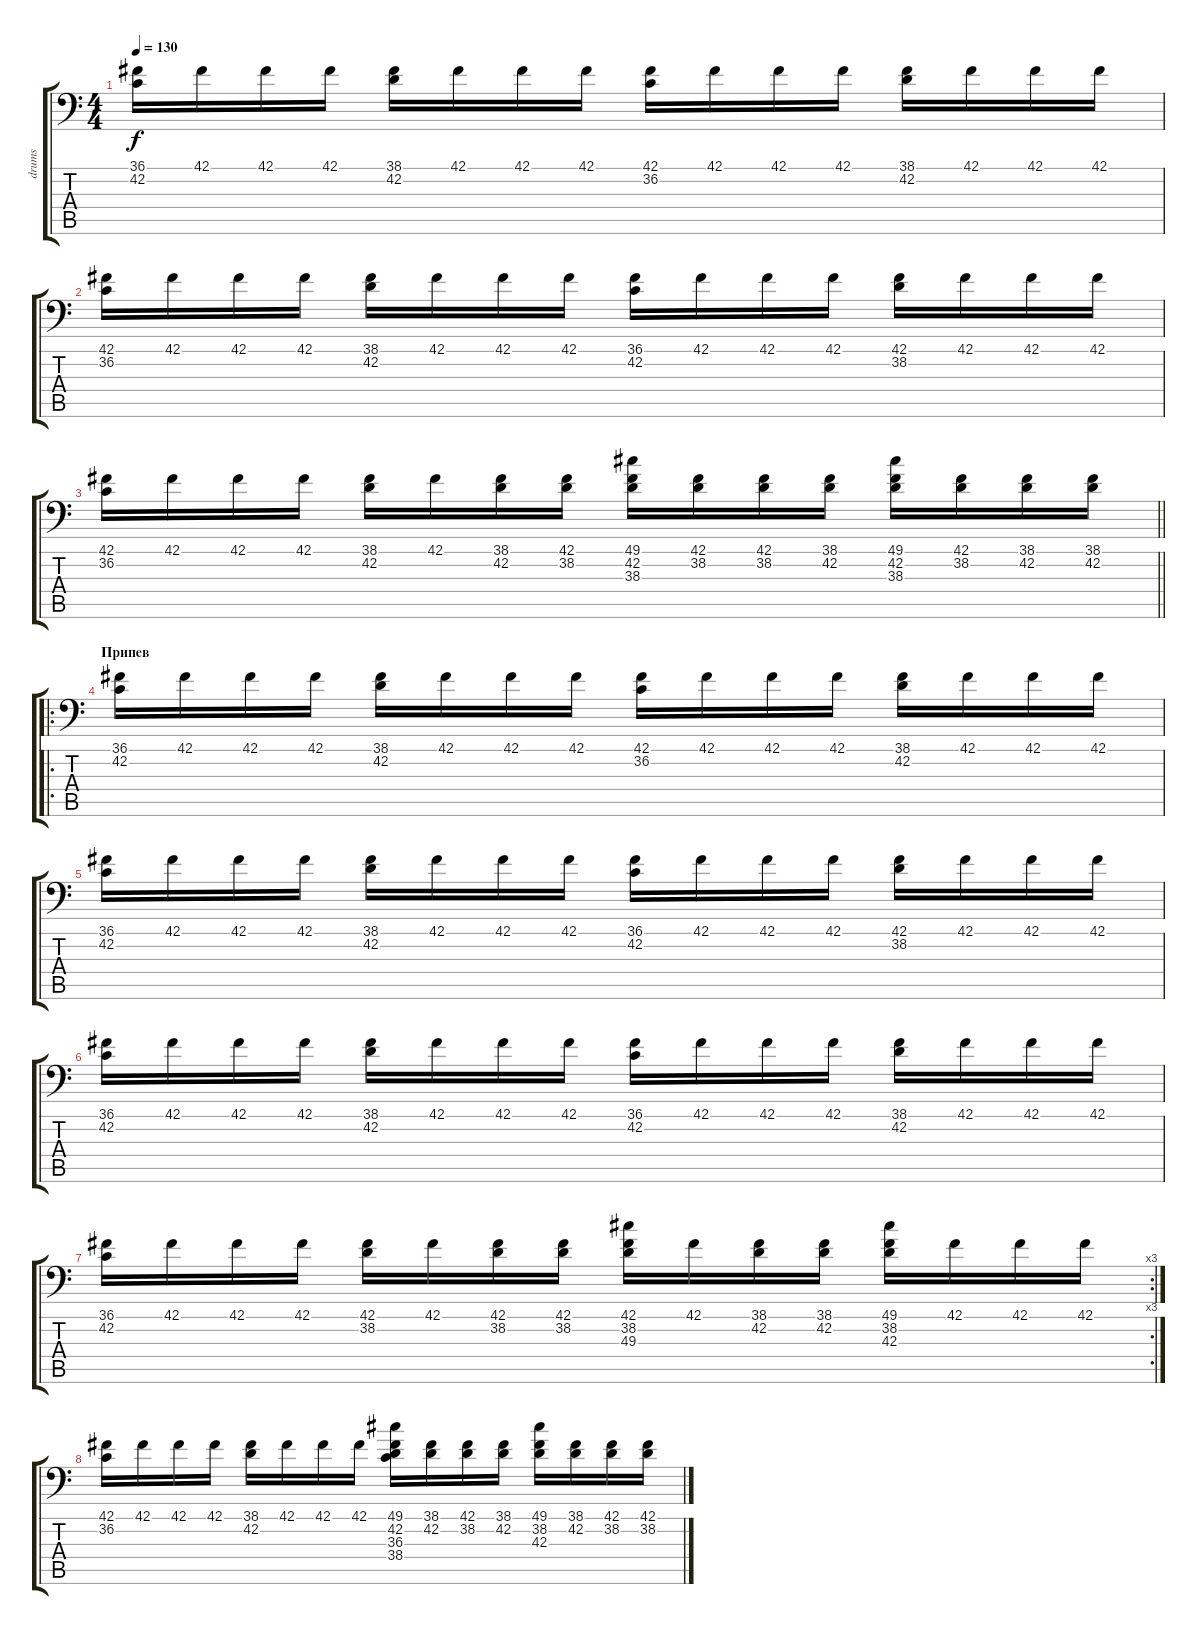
\track ("drums" "drums") {solo instrument acousticgrandpiano}
\staff {score tabs}
\tuning (C-1 C-1 C-1 C-1 C-1 C-1) {hide}
\ts (4 4)
\tempo 130
\clef f4
\ks c
(36.1 42.2).16{dy f} 42.1.16 42.1.16 42.1.16 (38.1 42.2).16 42.1.16 42.1.16 42.1.16 (42.1 36.2).16 42.1.16 42.1.16 42.1.16 (38.1 42.2).16 42.1.16 42.1.16 42.1.16 |
(42.1 36.2).16 42.1.16 42.1.16 42.1.16 (38.1 42.2).16 42.1.16 42.1.16 42.1.16 (36.1 42.2).16 42.1.16 42.1.16 42.1.16 (42.1 38.2).16 42.1.16 42.1.16 42.1.16 |
\barLineRight lightlight
(42.1 36.2).16 42.1.16 42.1.16 42.1.16 (38.1 42.2).16 42.1.16 (38.1 42.2).16 (42.1 38.2).16 (49.1 42.2 38.3).16 (42.1 38.2).16 (42.1 38.2).16 (38.1 42.2).16 (49.1 42.2 38.3).16 (42.1 38.2).16 (38.1 42.2).16 (38.1 42.2).16 |
\ro
\section ("" "Припев")
(36.1 42.2).16 42.1.16 42.1.16 42.1.16 (38.1 42.2).16 42.1.16 42.1.16 42.1.16 (42.1 36.2).16 42.1.16 42.1.16 42.1.16 (38.1 42.2).16 42.1.16 42.1.16 42.1.16 |
(36.1 42.2).16 42.1.16 42.1.16 42.1.16 (38.1 42.2).16 42.1.16 42.1.16 42.1.16 (36.1 42.2).16 42.1.16 42.1.16 42.1.16 (42.1 38.2).16 42.1.16 42.1.16 42.1.16 |
(36.1 42.2).16 42.1.16 42.1.16 42.1.16 (38.1 42.2).16 42.1.16 42.1.16 42.1.16 (36.1 42.2).16 42.1.16 42.1.16 42.1.16 (38.1 42.2).16 42.1.16 42.1.16 42.1.16 |
\rc 3
(36.1 42.2).16 42.1.16 42.1.16 42.1.16 (42.1 38.2).16 42.1.16 (42.1 38.2).16 (42.1 38.2).16 (42.1 38.2 49.3).16 42.1.16 (38.1 42.2).16 (38.1 42.2).16 (49.1 38.2 42.3).16 42.1.16 42.1.16 42.1.16 |
(42.1 36.2).16 42.1.16 42.1.16 42.1.16 (38.1 42.2).16 42.1.16 42.1.16 42.1.16 (49.1 42.2 36.3 38.4).16 (38.1 42.2).16 (42.1 38.2).16 (38.1 42.2).16 (49.1 38.2 42.3).16 (38.1 42.2).16 (42.1 38.2).16 (42.1 38.2).16
